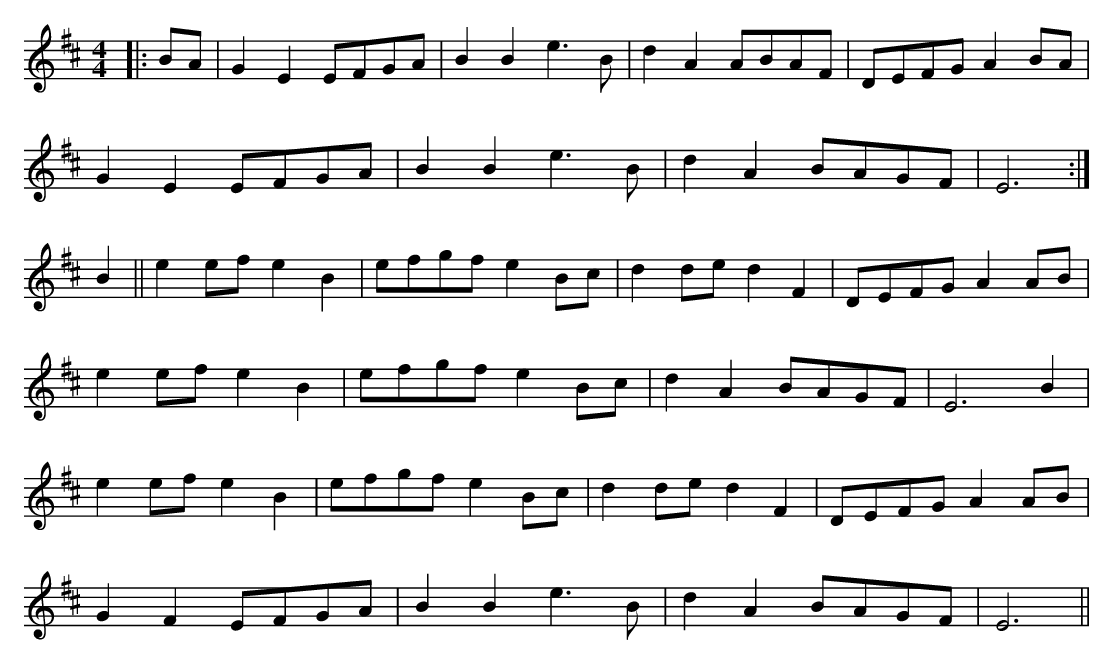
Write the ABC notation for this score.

X:1
M:4/4
K:D
|:BA|G2 E2 EFGA|B2 B2 e2> B2|d2 A2 ABAF|DEFG A2 BA|
G2 E2 EFGA|B2 B2 e2> B2|d2 A2 BAGF|E6:|
B2||e2 ef e2 B2|efgf e2 Bc|d2 de d2F2|DEFG A2 AB|
e2 ef e2 B2|efgf e2 Bc|d2 A2 BAGF|E6 B2|
e2 ef e2 B2|efgf e2 Bc|d2 de d2F2|DEFG A2 AB|
G2 F2 EFGA|B2 B2 e2> B2|d2 A2 BAGF|E6||
